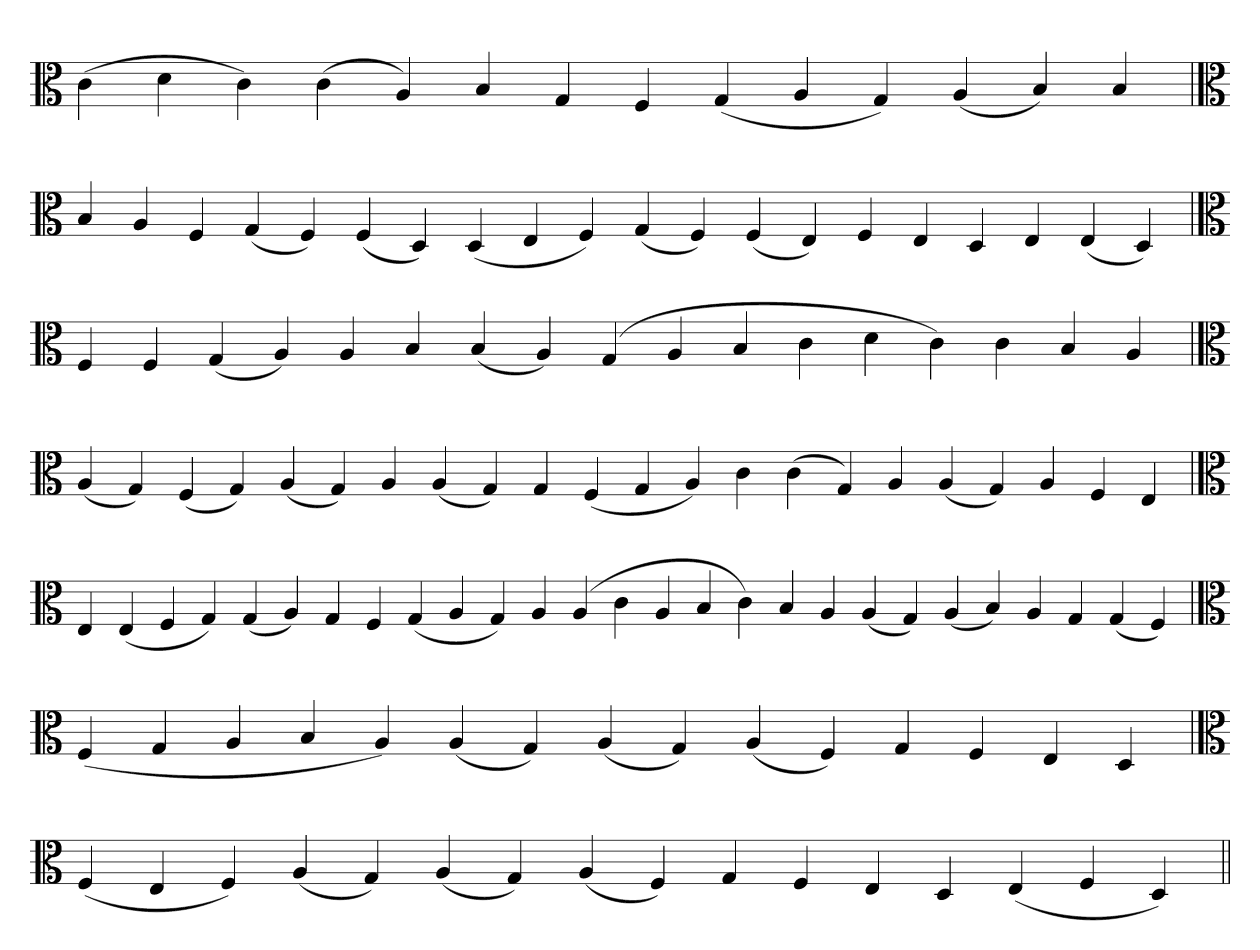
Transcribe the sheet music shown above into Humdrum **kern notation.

**kern
*part1
*staff1
*clefC3
=
(4c
4d
4c)
(4c
4A)
4B
4G
4F
(4G
4A
4G)
(4A
4B)
4B
='
*clefC3
4B
4A
4F
(4G
4F)
(4F
4D)
(4D
4E
4F)
(4G
4F)
(4F
4E)
4F
4E
4D
4E
(4E
4D)
=
*clefC3
4F
4F
(4G
4A)
4A
4B
(4B
4A)
(4G
4A
4B
4c
4d
4c)
4c
4B
4A
='
*clefC3
(4A
4G)
(4F
4G)
(4A
4G)
4A
(4A
4G)
4G
(4F
4G
4A)
4c
(4c
4G)
4A
(4A
4G)
4A
4F
4E
='
*clefC3
4E
(4E
4F
4G)
(4G
4A)
4G
4F
(4G
4A
4G)
4A
(4A
4c
4A
4B
4c)
4B
4A
(4A
4G)
(4A
4B)
4A
4G
(4G
4F)
='
*clefC3
(4F
4G
4A
4B
4A)
(4A
4G)
(4A
4G)
(4A
4F)
4G
4F
4E
4D
='
*clefC3
(4F
4E
4F)
(4A
4G)
(4A
4G)
(4A
4F)
4G
4F
4E
4D
(4E
4F
4D)
=||
*-
